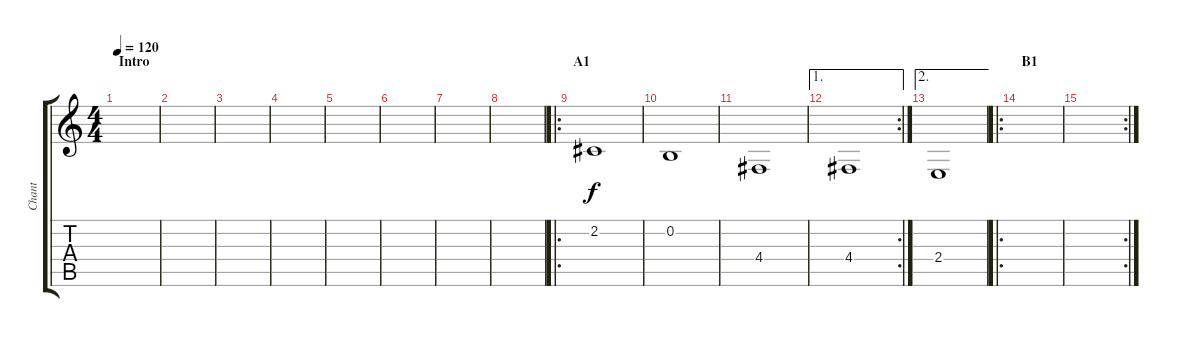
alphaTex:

\track ("Chant" "Chant") {instrument choiraahs}
\staff {score tabs}
\tuning (E4 B3 G3 D3 A2 E2) {hide}
\ts (4 4)
\section ("" "Intro")
\tempo 120
\clef g2
\ks c
|
|
|
|
|
|
|
|
\ro
\section ("" "A1")
2.2.1 |
0.2.1 |
4.4.1 |
\ae 1
\rc 2
4.4.1 |
\ae 2
2.4.1 |
\ro
\section ("" "B1")
|
\rc 2
